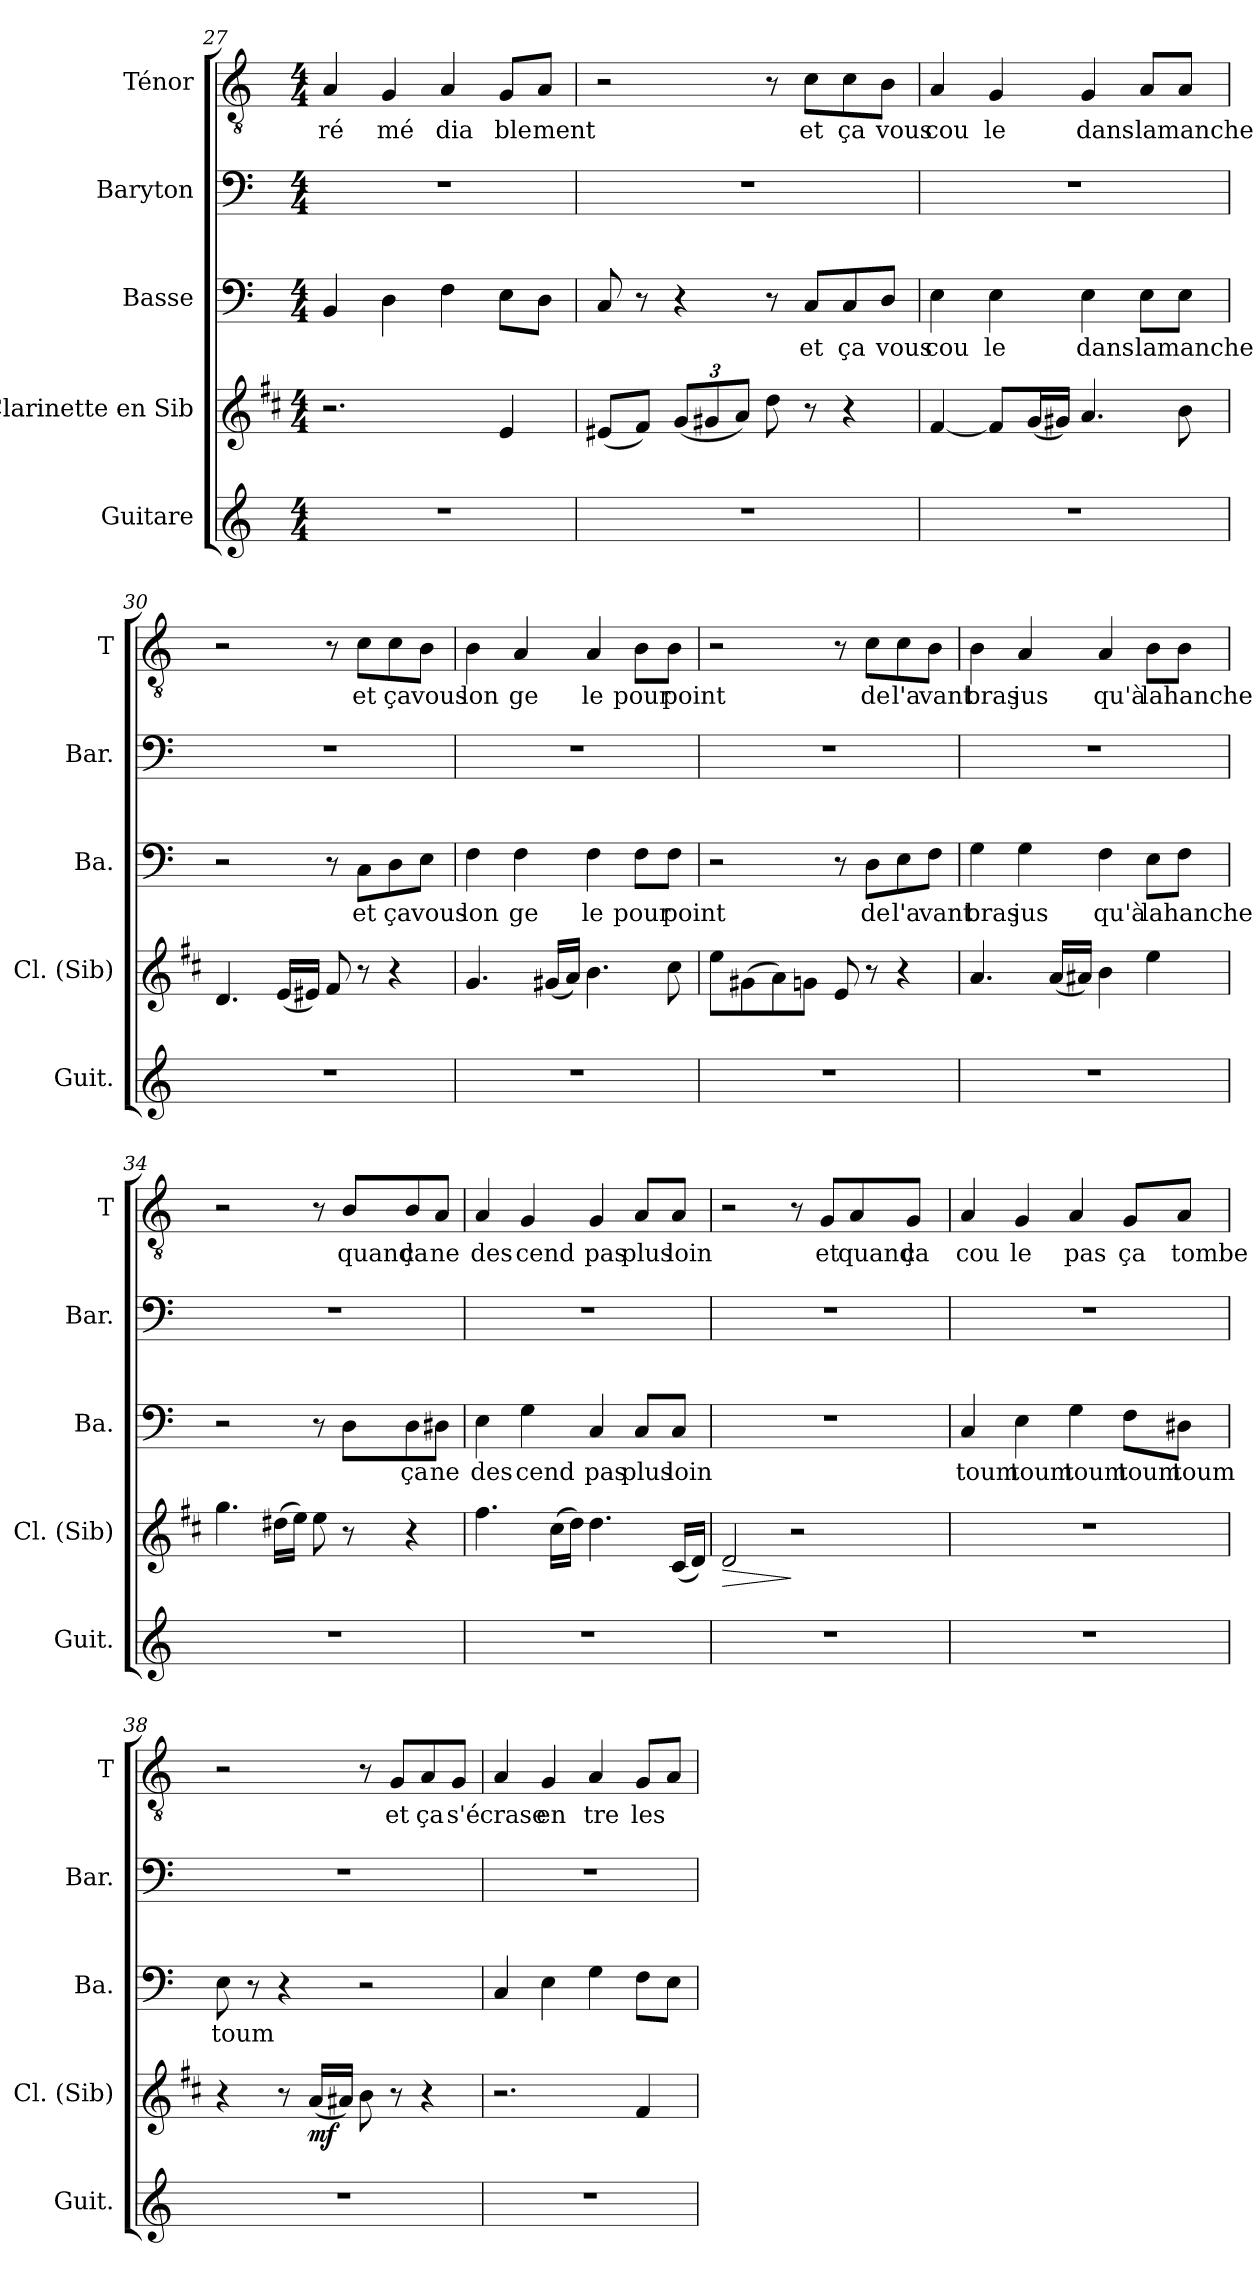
**kern	**kern	**dynam	**kern	**text	**kern	**kern	**text
*part5	*part4	*part4	*part3	*part3	*part2	*part1	*part1
*staff5	*staff4	*staff4	*staff3	*staff3	*staff2	*staff1	*staff1
*I"Guitare	*I"Clarinette en Sib	*	*I"Basse	*	*I"Baryton	*I"Ténor	*
*I'Guit.	*I'Cl. (Sib)	*	*I'Ba.	*	*I'Bar.	*I'T	*
!!LO:PB:g=z
*clefG2	*clefG2	*	*clefF4	*	*clefF4	*clefGv2	*
*ITrd7c12	*ITrd1c2	*	*	*	*	*	*
*k[]	*k[]	*	*k[]	*	*k[]	*k[]	*
*C:	*C:	*	*C:	*	*C:	*C:	*
*M4/4	*M4/4	*	*M4/4	*	*M4/4	*M4/4	*
=27	=27	=27	=27	=27	=27	=27	=27
!	!	!	!	!	!	!	!LO:LY:b
1r	2.r	.	4BB/	.	1r	4A/	ré
!	!	!	!	!	!	!	!LO:LY:b
.	.	.	4D\	.	.	4G/	mé
!	!	!	!	!	!	!	!LO:LY:b
.	.	.	4F\	.	.	4A/	dia
!	!	!	!	!	!	!	!LO:LY:b
.	4d/	.	8E\L	.	.	8G/L	ble
!	!	!	!	!	!	!	!LO:LY:b
.	.	.	8D\J	.	.	8A/J	ment
=28	=28	=28	=28	=28	=28	=28	=28
1r	(<8d#X/L	.	8C/	.	1r	2r	.
.	8e/J)	.	8r	.	.	.	.
.	(<12f/L	.	4r	.	.	.	.
.	12f#X/	.	.	.	.	.	.
.	12g/J)	.	.	.	.	.	.
.	8cc\	.	8r	.	.	8r	.
!	!	!	!	!LO:LY:b	!	!	!LO:LY:b
.	8r	.	8C/L	et	.	8c\L	et
!	!	!	!	!LO:LY:b	!	!	!LO:LY:b
.	4r	.	8C/	ça	.	8c\	ça
!	!	!	!	!LO:LY:b	!	!	!LO:LY:b
.	.	.	8D/J	vous	.	8B\J	vous
!!LO:LB:g=z
=29	=29	=29	=29	=29	=29	=29	=29
!	!	!	!	!LO:LY:b	!	!	!LO:LY:b
1r	[4e/	.	4E\	cou	1r	4A/	cou
!	!	!	!	!LO:LY:b	!	!	!LO:LY:b
.	8e/L]	.	4E\	le	.	4G/	le
.	(<16f/L	.	.	.	.	.	.
.	16f#X/JJ)	.	.	.	.	.	.
!	!	!	!	!LO:LY:b	!	!	!LO:LY:b
.	4.g/	.	4E\	dans	.	4G/	dans
!	!	!	!	!LO:LY:b	!	!	!LO:LY:b
.	.	.	8E\L	la	.	8A/L	la
!	!	!	!	!LO:LY:b	!	!	!LO:LY:b
.	8a\	.	8E\J	manche	.	8A/J	manche
=30	=30	=30	=30	=30	=30	=30	=30
1r	4.c/	.	2r	.	1r	2r	.
.	(<16d/LL	.	.	.	.	.	.
.	16d#X/JJ)	.	.	.	.	.	.
.	8e/	.	8r	.	.	8r	.
!	!	!	!	!LO:LY:b	!	!	!LO:LY:b
.	8r	.	8C\L	et	.	8c\L	et
!	!	!	!	!LO:LY:b	!	!	!LO:LY:b
.	4r	.	8D\	ça	.	8c\	ça
!	!	!	!	!LO:LY:b	!	!	!LO:LY:b
.	.	.	8E\J	vous	.	8B\J	vous
!!LO:PB:g=z
=31	=31	=31	=31	=31	=31	=31	=31
!	!	!	!	!LO:LY:b	!	!	!LO:LY:b
1r	4.f/	.	4F\	lon	1r	4B\	lon
!	!	!	!	!LO:LY:b	!	!	!LO:LY:b
.	.	.	4F\	ge	.	4A/	ge
.	(<16f#X/LL	.	.	.	.	.	.
.	16g/JJ)	.	.	.	.	.	.
!	!	!	!	!LO:LY:b	!	!	!LO:LY:b
.	4.a\	.	4F\	le	.	4A/	le
!	!	!	!	!LO:LY:b	!	!	!LO:LY:b
.	.	.	8F\L	pour	.	8B\L	pour
!	!	!	!	!LO:LY:b	!	!	!LO:LY:b
.	8b\	.	8F\J	point	.	8B\J	point
=32	=32	=32	=32	=32	=32	=32	=32
1r	8dd\L	.	2r	.	1r	2r	.
.	(>8f#X\	.	.	.	.	.	.
.	8g\)	.	.	.	.	.	.
.	8fn\J	.	.	.	.	.	.
.	8d/	.	8r	.	.	8r	.
!	!	!	!	!LO:LY:b	!	!	!LO:LY:b
.	8r	.	8D\L	de	.	8c\L	de
!	!	!	!	!LO:LY:b	!	!	!LO:LY:b
.	4r	.	8E\	l'a	.	8c\	l'a
!	!	!	!	!LO:LY:b	!	!	!LO:LY:b
.	.	.	8F\J	vant	.	8B\J	vant
!!LO:LB:g=z
=33	=33	=33	=33	=33	=33	=33	=33
!	!	!	!	!LO:LY:b	!	!	!LO:LY:b
1r	4.g/	.	4G\	bras	1r	4B\	bras
!	!	!	!	!LO:LY:b	!	!	!LO:LY:b
.	.	.	4G\	jus	.	4A/	jus
.	(<16g/LL	.	.	.	.	.	.
.	16g#X/JJ)	.	.	.	.	.	.
!	!	!	!	!LO:LY:b	!	!	!LO:LY:b
.	4a\	.	4F\	qu'à	.	4A/	qu'à
!	!	!	!	!LO:LY:b	!	!	!LO:LY:b
.	4dd\	.	8E\L	la	.	8B\L	la
!	!	!	!	!LO:LY:b	!	!	!LO:LY:b
.	.	.	8F\J	hanche	.	8B\J	hanche
=34	=34	=34	=34	=34	=34	=34	=34
1r	4.ff\	.	2r	.	1r	2r	.
.	(>16cc#X\LL	.	.	.	.	.	.
.	16dd\JJ)	.	.	.	.	.	.
!	!	!	!	!LO:LY:b	!	!	!
.	8dd\	.	8r	quand	.	8r	.
!	!	!	!	!	!	!	!LO:LY:b
.	8r	.	8D\L	.	.	8B/L	quand
!	!	!	!	!LO:LY:b	!	!	!LO:LY:b
.	4r	.	8D\	ça	.	8B/	ça
!	!	!	!	!LO:LY:b	!	!	!LO:LY:b
.	.	.	8D#X\J	ne	.	8A/J	ne
!!LO:PB:g=z
=35	=35	=35	=35	=35	=35	=35	=35
!	!	!	!	!LO:LY:b	!	!	!LO:LY:b
1r	4.ee\	.	4E\	des	1r	4A/	des
!	!	!	!	!LO:LY:b	!	!	!LO:LY:b
.	.	.	4G\	cend	.	4G/	cend
.	(>16b\LL	.	.	.	.	.	.
.	16cc\JJ)	.	.	.	.	.	.
!	!	!	!	!LO:LY:b	!	!	!LO:LY:b
.	4.cc\	.	4C/	pas	.	4G/	pas
!	!	!	!	!LO:LY:b	!	!	!LO:LY:b
.	.	.	8C/L	plus	.	8A/L	plus
!	!	!	!	!LO:LY:b	!	!	!LO:LY:b
.	(<16B/LL	.	8C/J	loin	.	8A/J	loin
.	16c/JJ)	.	.	.	.	.	.
=36	=36	=36	=36	=36	=36	=36	=36
!	!	!LO:HP:b	!	!	!	!	!
1r	2c/	>	1r	.	1r	2r	.
.	2r	]	.	.	.	8r	.
!	!	!	!	!	!	!	!LO:LY:b
.	.	.	.	.	.	8G/L	et
!	!	!	!	!	!	!	!LO:LY:b
.	.	.	.	.	.	8A/	quand
!	!	!	!	!	!	!	!LO:LY:b
.	.	.	.	.	.	8G/J	ça
!!LO:LB:g=z
=37	=37	=37	=37	=37	=37	=37	=37
!	!	!	!	!LO:LY:b	!	!	!LO:LY:b
1r	1r	.	4C/	toum	1r	4A/	cou
!	!	!	!	!LO:LY:b	!	!	!LO:LY:b
.	.	.	4E\	toum	.	4G/	le
!	!	!	!	!LO:LY:b	!	!	!LO:LY:b
.	.	.	4G\	toum	.	4A/	pas
!	!	!	!	!LO:LY:b	!	!	!LO:LY:b
.	.	.	8F\L	toum	.	8G/L	ça
!	!	!	!	!LO:LY:b	!	!	!LO:LY:b
.	.	.	8D#X\J	toum	.	8A/J	tombe
=38	=38	=38	=38	=38	=38	=38	=38
!	!	!	!	!LO:LY:b	!	!	!
1r	4r	.	8E\	toum	1r	2r	.
.	.	.	8r	.	.	.	.
.	8r	.	4r	.	.	.	.
!	!	!LO:DY:b	!	!	!	!	!
.	(<16g/LL	mf	.	.	.	.	.
.	16g#X/JJ)	.	.	.	.	.	.
.	8a\	.	2r	.	.	8r	.
!	!	!	!	!	!	!	!LO:LY:b
.	8r	.	.	.	.	8G/L	et
!	!	!	!	!	!	!	!LO:LY:b
.	4r	.	.	.	.	8A/	ça
!	!	!	!	!	!	!	!LO:LY:b
.	.	.	.	.	.	8G/J	s'é
!!LO:PB:g=z
=39	=39	=39	=39	=39	=39	=39	=39
!	!	!	!	!	!	!	!LO:LY:b
1r	2.r	.	4C/	.	1r	4A/	crase
!	!	!	!	!	!	!	!LO:LY:b
.	.	.	4E\	.	.	4G/	en
!	!	!	!	!	!	!	!LO:LY:b
.	.	.	4G\	.	.	4A/	tre
!	!	!	!	!	!	!	!LO:LY:b
.	4e/	.	8F\L	.	.	8G/L	les
.	.	.	8E\J	.	.	8A/J	.
=	=	=	=	=	=	=	=
*-	*-	*-	*-	*-	*-	*-	*-
